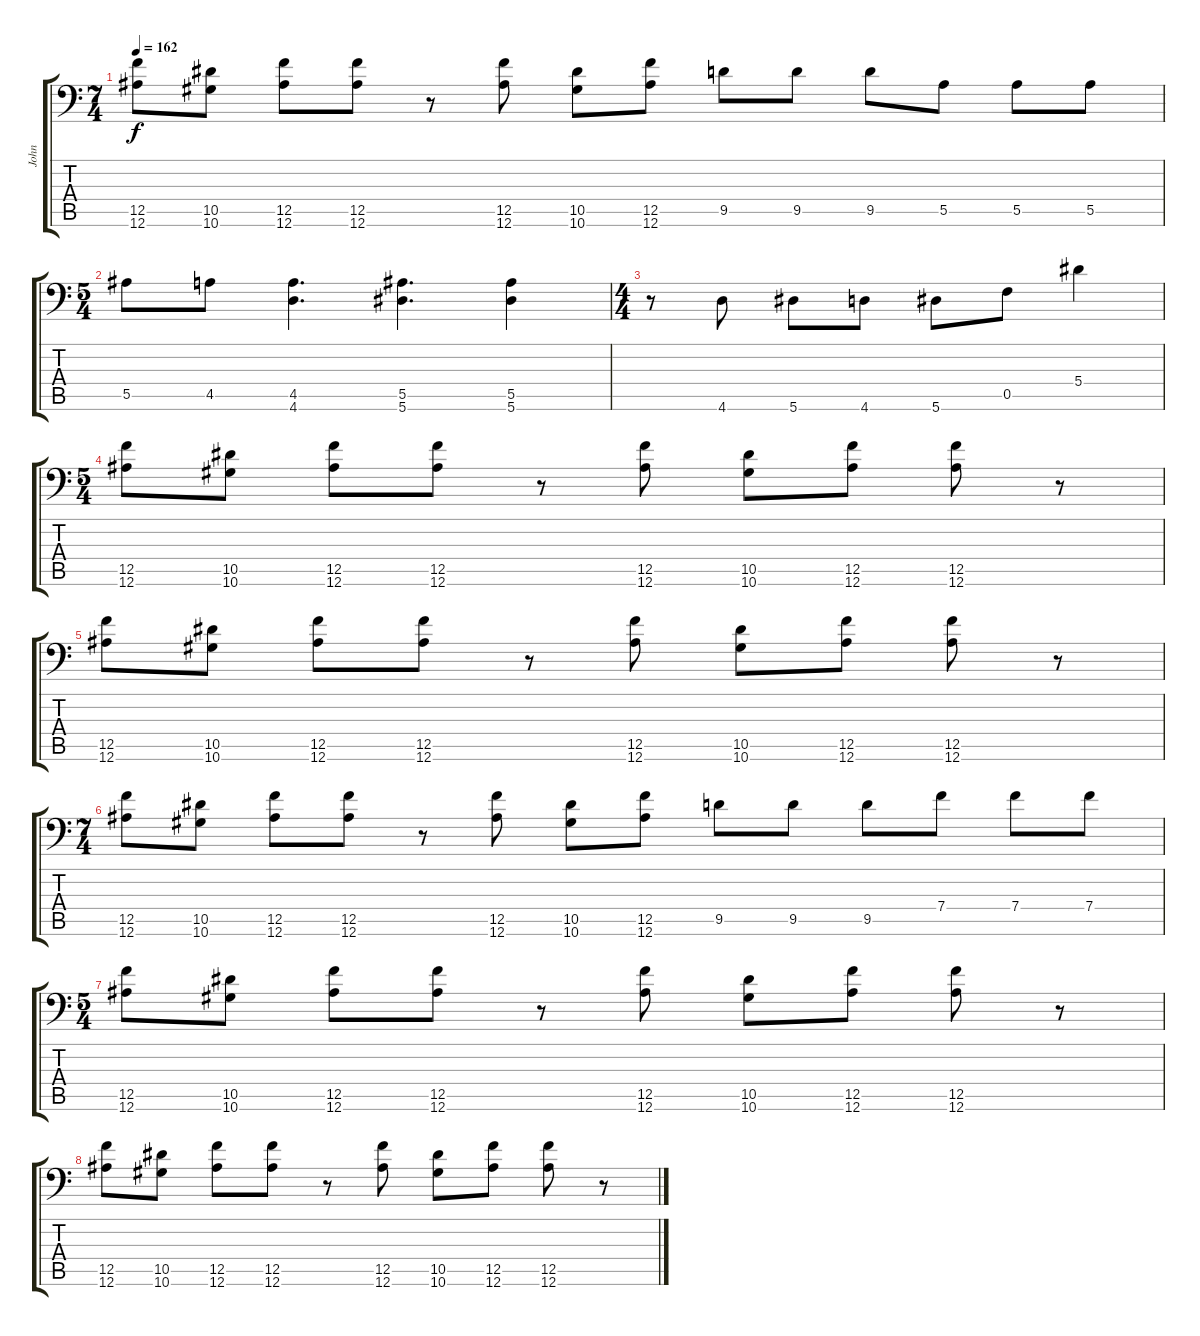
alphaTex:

\track ("John" "John") {instrument distortionguitar}
\staff {score tabs}
\tuning (C4 G3 Eb3 Bb2 F2 Bb1) {hide}
\ts (7 4)
\tempo 162
\clef f4
\ks c
(12.5 12.6).8{dy f} (10.5 10.6).8 (12.5 12.6).8 (12.5 12.6).8 r.8 (12.5 12.6).8 (10.5 10.6).8 (12.5 12.6).8 9.5.8 9.5.8 9.5.8 5.5.8 5.5.8 5.5.8 |
\ts (5 4)
5.5.8 4.5.8 (4.5 4.6).4{d} (5.5 5.6).4{d} (5.5 5.6).4 |
\ts (4 4)
r.8 4.6.8 5.6.8 4.6.8 5.6.8 0.5.8 5.4.4 |
\ts (5 4)
(12.5 12.6).8 (10.5 10.6).8 (12.5 12.6).8 (12.5 12.6).8 r.8 (12.5 12.6).8 (10.5 10.6).8 (12.5 12.6).8 (12.5 12.6).8 r.8 |
(12.5 12.6).8 (10.5 10.6).8 (12.5 12.6).8 (12.5 12.6).8 r.8 (12.5 12.6).8 (10.5 10.6).8 (12.5 12.6).8 (12.5 12.6).8 r.8 |
\ts (7 4)
(12.5 12.6).8 (10.5 10.6).8 (12.5 12.6).8 (12.5 12.6).8 r.8 (12.5 12.6).8 (10.5 10.6).8 (12.5 12.6).8 9.5.8 9.5.8 9.5.8 7.4.8 7.4.8 7.4.8 |
\ts (5 4)
(12.5 12.6).8 (10.5 10.6).8 (12.5 12.6).8 (12.5 12.6).8 r.8 (12.5 12.6).8 (10.5 10.6).8 (12.5 12.6).8 (12.5 12.6).8 r.8 |
(12.5 12.6).8 (10.5 10.6).8 (12.5 12.6).8 (12.5 12.6).8 r.8 (12.5 12.6).8 (10.5 10.6).8 (12.5 12.6).8 (12.5 12.6).8 r.8
